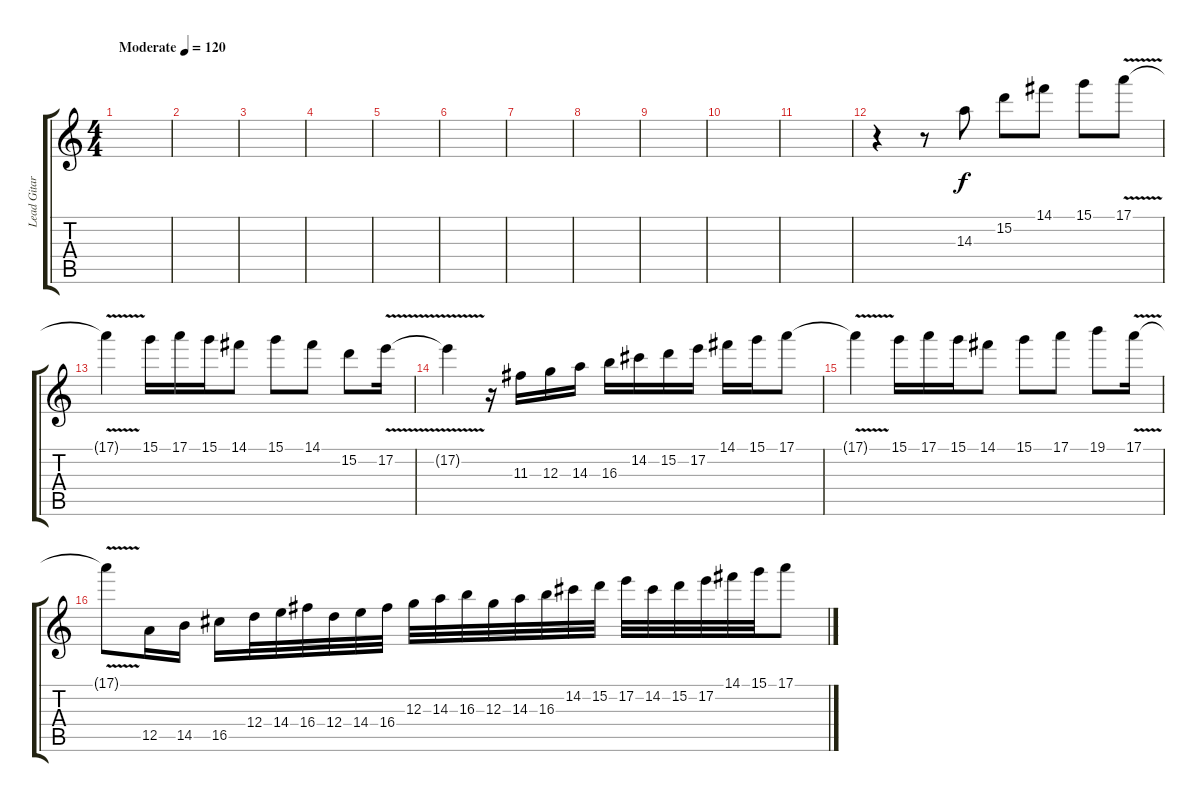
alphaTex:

\track ("Lead Gitarre" "Lead Gitar") {instrument overdrivenguitar}
\staff {score tabs}
\tuning (E4 B3 G3 D3 A2 E2) {hide}
\ts (4 4)
\tempo (120 "Moderate")
\clef g2
\ks c
|
|
|
|
|
|
|
|
|
|
|
r.4 r.8 14.3.8 15.2.8 14.1.8 15.1.8 17.1{v}.8 |
17.1{t}.4 15.1.16 17.1.16 15.1.16 14.1.8 15.1.8 14.1.8 15.2.8 17.2{v}.16 |
17.2{v t}.4 r.16 11.3.16 12.3.16 14.3.16 16.3.16 14.2.16 15.2.16 17.2.16 14.1.16 15.1.16 17.1.8 |
17.1{v t}.4 15.1.16 17.1.16 15.1.16 14.1.8 15.1.8 17.1.8 19.1.8 17.1{v}.16 |
17.1{v t}.8 12.5.16 14.5.16 16.5.16 12.4.32 14.4.32 16.4.32 12.4.32 14.4.32 16.4.32 12.3.32 14.3.32 16.3.32 12.3.32 14.3.32 16.3.32 14.2.32 15.2.32 17.2.32 14.2.32 15.2.32 17.2.32 14.1.32 15.1.32 17.1.8
